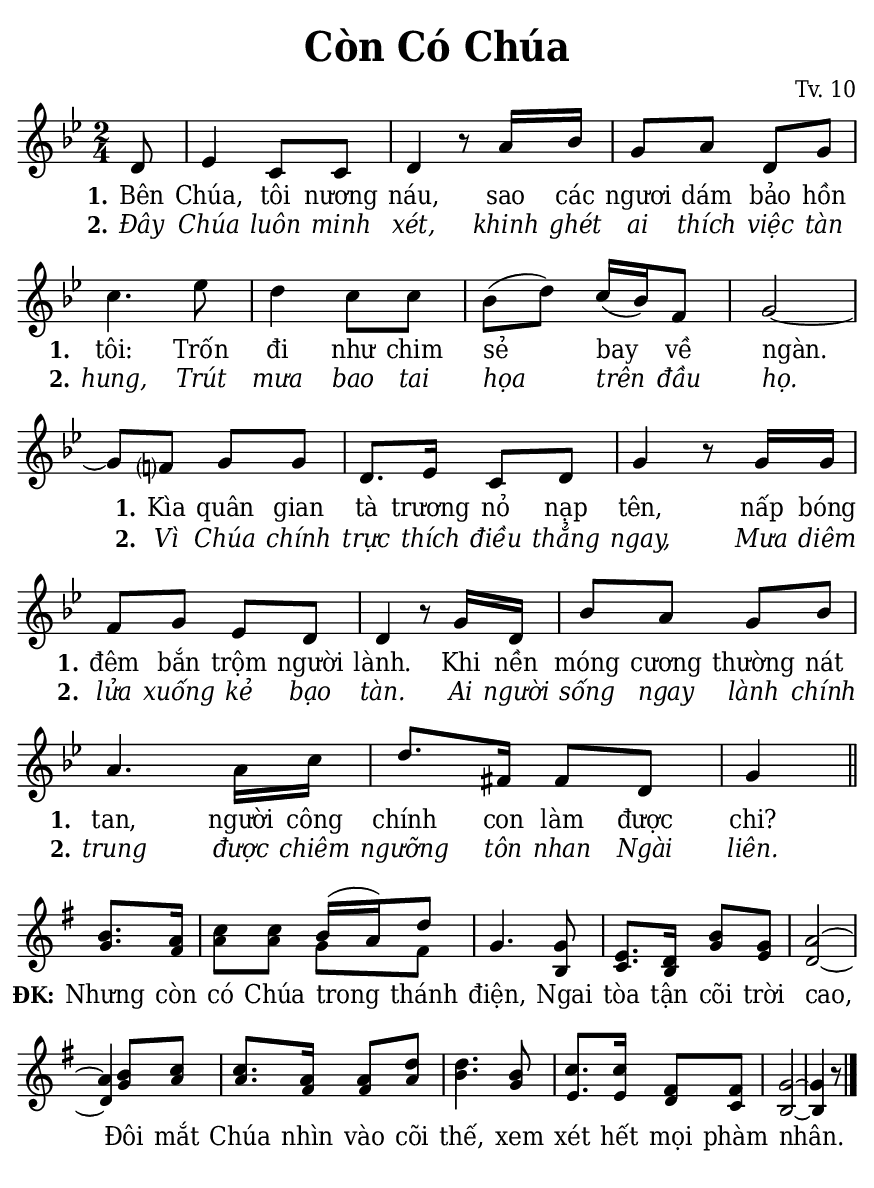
% Cài đặt chung\
\version "2.22.1"
\include "english.ly"

\header {
  title = \markup { \fontsize #1 "Còn Có Chúa" }
  composer = "Tv. 10"
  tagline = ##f
}

% mã nguồn cho những chức năng chưa hỗ trợ trong phiên bản lilypond hiện tại
% cung cấp bởi cộng đồng lilypond khi gửi email đến lilypond-user@gnu.org
% Đổi kích thước nốt cho bè phụ
notBePhu =
#(define-music-function (font-size music) (number? ly:music?)
   (for-some-music
     (lambda (m)
       (if (music-is-of-type? m 'rhythmic-event)
           (begin
             (set! (ly:music-property m 'tweaks)
                   (cons `(font-size . ,font-size)
                         (ly:music-property m 'tweaks)))
             #t)
           #f))
     music)
   music)

% in số phiên khúc trên mỗi dòng
#(define (add-grob-definition grob-name grob-entry)
     (set! all-grob-descriptions
           (cons ((@@ (lily) completize-grob-entry)
                  (cons grob-name grob-entry))
                 all-grob-descriptions)))

#(add-grob-definition
    'StanzaNumberSpanner
    `((direction . ,LEFT)
      (font-series . bold)
      (padding . 1.0)
      (side-axis . ,X)
      (stencil . ,ly:text-interface::print)
      (X-offset . ,ly:side-position-interface::x-aligned-side)
      (Y-extent . ,grob::always-Y-extent-from-stencil)
      (meta . ((class . Spanner)
               (interfaces . (font-interface
                              side-position-interface
                              stanza-number-interface
                              text-interface))))))

\layout {
    \context {
      \Global
      \grobdescriptions #all-grob-descriptions
    }
    \context {
      \Score
      \remove Stanza_number_align_engraver
      \consists
        #(lambda (context)
           (let ((texts '())
                 (syllables '()))
             (make-engraver
              (acknowledgers
               ((stanza-number-interface engraver grob source-engraver)
                  (set! texts (cons grob texts)))
               ((lyric-syllable-interface engraver grob source-engraver)
                  (set! syllables (cons grob syllables))))
              ((stop-translation-timestep engraver)
                 (for-each
                  (lambda (text)
                    (for-each
                     (lambda (syllable)
                       (ly:pointer-group-interface::add-grob
                        text
                        'side-support-elements
                        syllable))
                     syllables))
                  texts)
                 (set! syllables '())))))
    }
    \context {
      \Lyrics
      \remove Stanza_number_engraver
      \consists
        #(lambda (context)
           (let ((text #f)
                 (last-stanza #f))
             (make-engraver
              ((process-music engraver)
                 (let ((stanza (ly:context-property context 'stanza #f)))
                   (if (and stanza (not (equal? stanza last-stanza)))
                       (let ((column (ly:context-property context
'currentCommandColumn)))
                         (set! last-stanza stanza)
                         (if text
                             (ly:spanner-set-bound! text RIGHT column))
                         (set! text (ly:engraver-make-grob engraver
'StanzaNumberSpanner '()))
                         (ly:grob-set-property! text 'text stanza)
                         (ly:spanner-set-bound! text LEFT column)))))
              ((finalize engraver)
                 (if text
                     (let ((column (ly:context-property context
'currentCommandColumn)))
                       (ly:spanner-set-bound! text RIGHT column)))))))
      \override StanzaNumberSpanner.horizon-padding = 10000
    }
}

stanzaReminderOff =
  \temporary \override StanzaNumberSpanner.after-line-breaking =
     #(lambda (grob)
        ;; Can be replaced with (not (first-broken-spanner? grob)) in 2.23.
        (if (let ((siblings (ly:spanner-broken-into (ly:grob-original grob))))
              (and (pair? siblings)
                   (not (eq? grob (car siblings)))))
            (ly:grob-suicide! grob)))

stanzaReminderOn = \undo \stanzaReminderOff
% kết thúc mã nguồn

% Nhạc phiên khúc
nhacPhienKhucSop = \relative c' {
  \partial 8 d8 |
  ef4 c8 c |
  d4 r8 a'16 bf |
  g8 a d, g |
  c4. ef8 |
  d4 c8 c |
  bf (d) c16 (bf) f8 |
  g2 ~ |
  g8 f!? g g |
  d8. ef16 c8 d |
  g4 r8 g16 g |
  f8 g ef d |
  d4 r8 g16 d |
  bf'8 a g bf |
  a4. a16 c |
  d8. fs,16 fs8 d |
  g4 \bar "||" \break
  
  \set Staff.explicitKeySignatureVisibility = #end-of-line-invisible
  \set Staff.printKeyCancellation = ##f
  \key g \major
  b8. a16 |
  c8 c b16 (a) d8 |
  g,4. g8 |
  e8. d16 b'8 g |
  a2 ~ |
  a4 b8 c |
  c8. a16 a8 d |
  d4. b8 |
  c8. c16 fs,8 fs |
  g2 ~ |
  g4 r8 \bar "|."
}

nhacPhienKhucAlto = \relative c'' {
  r8 |
  R2*15
  r4
  
  \set Staff.explicitKeySignatureVisibility = #end-of-line-invisible
  \set Staff.printKeyCancellation = ##f
  \key g \major
  g8. fs16 |
  a8 a g [fs] |
  g4. b,8 |
  c8. b16 g'8 e |
  d2 ~ |
  d4 g8 a |
  a8. fs16 fs8 a |
  b4. g8 |
  e8. e16 d8 c |
  b2 ~ |
  b4 r8
}

% Lời phiên khúc
loiPhienKhucSop = \lyrics {
  <<
    {
      \set stanza = "1."
      Bên Chúa, tôi nương náu,
      sao các ngươi dám bảo hồn tôi:
      Trốn đi như chim sẻ bay về ngàn.
      Kìa quân gian tà trương nỏ nạp tên,
      nấp bóng đêm bắn trộm người lành.
      Khi nền móng cương thường nát tan,
      người công chính con làm được chi?
    }
    \new Lyrics {
	    \set associatedVoice = "beSop"
	    \set stanza = "2."
      \override Lyrics.LyricText.font-shape = #'italic
	    Đây Chúa luôn minh xét,
	    khinh ghét ai thích việc tàn hung,
	    Trút mưa bao tai họa trên đầu họ.
	    Vì Chúa chính trực thích điều thẳng ngay,
	    Mưa diêm lửa xuống kẻ bạo tàn.
	    Ai người sống ngay lành chính trung
	    được chiêm ngưỡng tôn nhan Ngài liên.
    }
  >>
  \stanzaReminderOff
  \set stanza = "ĐK:"
  Nhưng còn có Chúa trong thánh điện,
  Ngai tòa tận cõi trời cao,
  Đôi mắt Chúa nhìn vào cõi thế,
  xem xét hết mọi phàm nhân.
}

% Dàn trang
\paper {
  #(set-paper-size "a5")
  top-margin = 3\mm
  bottom-margin = 3\mm
  left-margin = 3\mm
  right-margin = 3\mm
  indent = #0
  #(define fonts
	 (make-pango-font-tree "Deja Vu Serif Condensed"
	 		       "Deja Vu Serif Condensed"
			       "Deja Vu Serif Condensed"
			       (/ 20 20)))
  print-page-number = ##f
  page-count = 1
  system-system-spacing = #'((basic-distance . 0.1) (padding . 2.5))
}

TongNhip = {
  \key bf \major \time 2/4
  \set Timing.beamExceptions = #'()
  \set Timing.baseMoment = #(ly:make-moment 1/4)
}

\score {
  \new ChoirStaff <<
    \new Staff \with {
        \consists "Merge_rests_engraver"
        printPartCombineTexts = ##f
      }
      <<
      \new Voice \TongNhip \partCombine 
        \nhacPhienKhucSop
        \notBePhu -1 { \nhacPhienKhucAlto }
      \new NullVoice = beSop \nhacPhienKhucSop
      \new Lyrics \lyricsto beSop \loiPhienKhucSop
      >>
  >>
  \layout {
    \override Lyrics.LyricSpace.minimum-distance = #1
    \override Score.BarNumber.break-visibility = ##(#f #f #f)
    \override Score.SpacingSpanner.uniform-stretching = ##t
  } 
}
